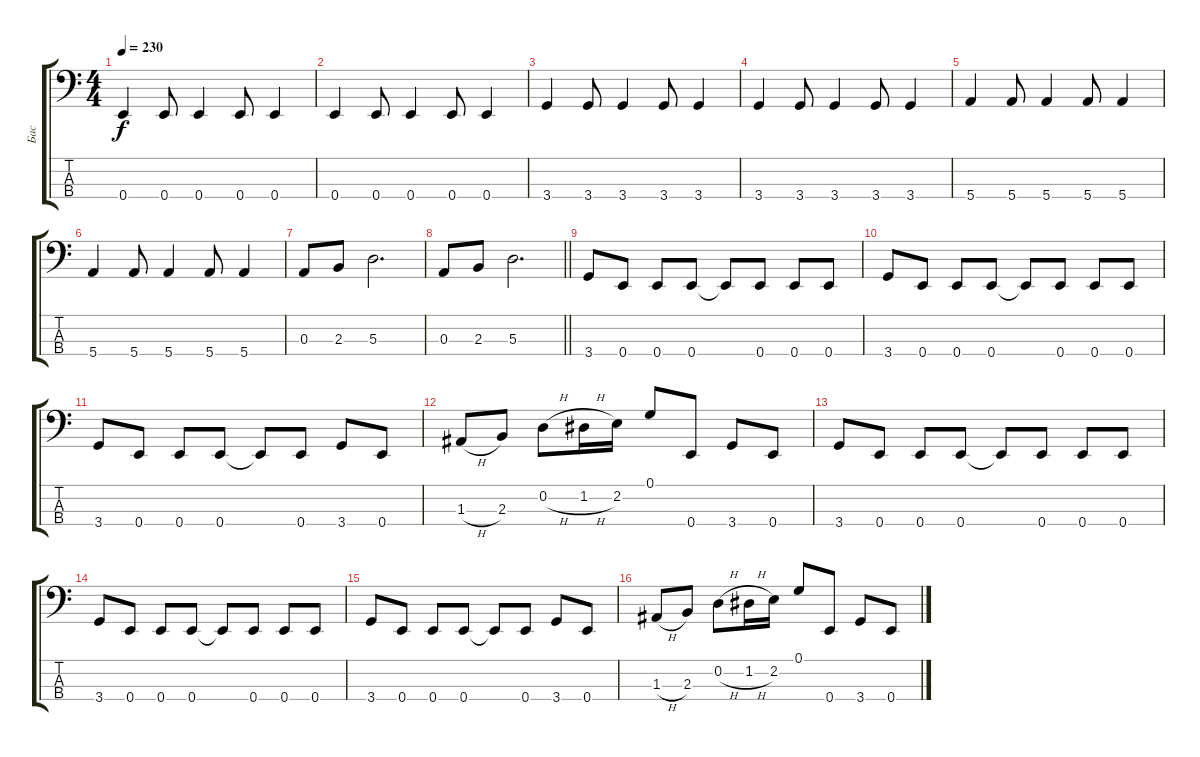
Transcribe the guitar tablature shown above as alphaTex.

\track ("Бас" "Бас") {instrument electricbassfinger}
\staff {score tabs}
\tuning (G2 D2 A1 E1) {hide}
\ts (4 4)
\tempo 230
\clef f4
\ks c
0.4.4{dy f} 0.4.8 0.4.4 0.4.8 0.4.4 |
0.4.4 0.4.8 0.4.4 0.4.8 0.4.4 |
3.4.4 3.4.8 3.4.4 3.4.8 3.4.4 |
3.4.4 3.4.8 3.4.4 3.4.8 3.4.4 |
5.4.4 5.4.8 5.4.4 5.4.8 5.4.4 |
5.4.4 5.4.8 5.4.4 5.4.8 5.4.4 |
0.3.8 2.3.8 5.3.2{d} |
\barLineRight lightlight
0.3.8 2.3.8 5.3.2{d} |
3.4.8 0.4.8 0.4.8 0.4.8 0.4{t}.8 0.4.8 0.4.8 0.4.8 |
3.4.8 0.4.8 0.4.8 0.4.8 0.4{t}.8 0.4.8 0.4.8 0.4.8 |
3.4.8 0.4.8 0.4.8 0.4.8 0.4{t}.8 0.4.8 3.4.8 0.4.8 |
1.3{h}.8 2.3.8 0.2{h}.8 1.2{h}.16 2.2.16 0.1.8 0.4.8 3.4.8 0.4.8 |
3.4.8 0.4.8 0.4.8 0.4.8 0.4{t}.8 0.4.8 0.4.8 0.4.8 |
3.4.8 0.4.8 0.4.8 0.4.8 0.4{t}.8 0.4.8 0.4.8 0.4.8 |
3.4.8 0.4.8 0.4.8 0.4.8 0.4{t}.8 0.4.8 3.4.8 0.4.8 |
1.3{h}.8 2.3.8 0.2{h}.8 1.2{h}.16 2.2.16 0.1.8 0.4.8 3.4.8 0.4.8
